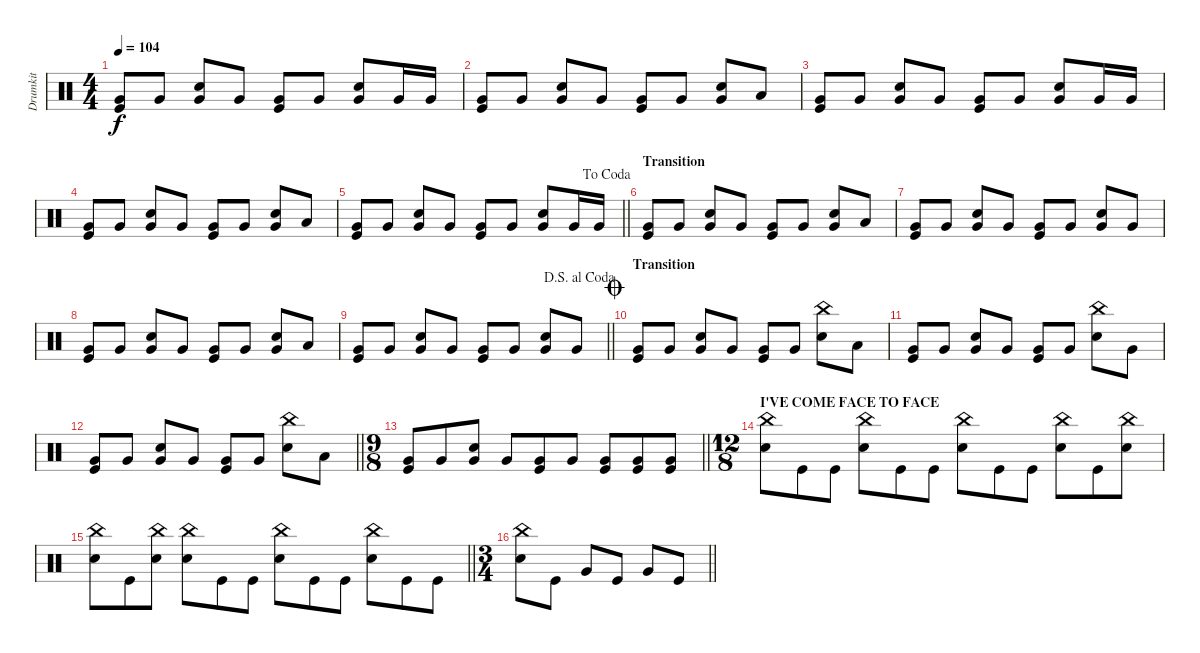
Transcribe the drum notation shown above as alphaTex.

\track ("Drumkit" "Drumkit") {instrument percussion}
\staff {score}
\articulation defaults
\ts (4 4)
\tempo 104
\clef neutral
\ks c
("Very Low Tom (hit)" "Kick (hit)").8{dy f} "Very Low Tom (hit)".8 ("Very Low Tom (hit)" "Snare (hit) 2").8 "Very Low Tom (hit)".8 ("Very Low Tom (hit)" "Kick (hit)").8 "Very Low Tom (hit)".8 ("Very Low Tom (hit)" "Snare (hit) 2").8 "Very Low Tom (hit)".16 "Very Low Tom (hit)".16 |
("Very Low Tom (hit)" "Kick (hit)").8 "Very Low Tom (hit)".8 ("Very Low Tom (hit)" "Snare (hit) 2").8 "Very Low Tom (hit)".8 ("Very Low Tom (hit)" "Kick (hit)").8 "Very Low Tom (hit)".8 ("Very Low Tom (hit)" "Snare (hit) 2").8 "Low Tom (hit)".8 |
("Very Low Tom (hit)" "Kick (hit)").8 "Very Low Tom (hit)".8 ("Very Low Tom (hit)" "Snare (hit) 2").8 "Very Low Tom (hit)".8 ("Very Low Tom (hit)" "Kick (hit)").8 "Very Low Tom (hit)".8 ("Very Low Tom (hit)" "Snare (hit) 2").8 "Very Low Tom (hit)".16 "Very Low Tom (hit)".16 |
("Very Low Tom (hit)" "Kick (hit)").8 "Very Low Tom (hit)".8 ("Very Low Tom (hit)" "Snare (hit) 2").8 "Very Low Tom (hit)".8 ("Very Low Tom (hit)" "Kick (hit)").8 "Very Low Tom (hit)".8 ("Very Low Tom (hit)" "Snare (hit) 2").8 "Low Tom (hit)".8 |
\jump dacoda
\barLineRight lightlight
("Very Low Tom (hit)" "Kick (hit)").8 "Very Low Tom (hit)".8 ("Very Low Tom (hit)" "Snare (hit) 2").8 "Very Low Tom (hit)".8 ("Very Low Tom (hit)" "Kick (hit)").8 "Very Low Tom (hit)".8 ("Very Low Tom (hit)" "Snare (hit) 2").8 "Very Low Tom (hit)".16 "Very Low Tom (hit)".16 |
\section ("" "Transition")
("Very Low Tom (hit)" "Kick (hit)").8 "Very Low Tom (hit)".8 ("Very Low Tom (hit)" "Snare (hit) 2").8 "Very Low Tom (hit)".8 ("Very Low Tom (hit)" "Kick (hit)").8 "Very Low Tom (hit)".8 ("Very Low Tom (hit)" "Snare (hit) 2").8 "Low Tom (hit)".8 |
("Very Low Tom (hit)" "Kick (hit)").8 "Very Low Tom (hit)".8 ("Very Low Tom (hit)" "Snare (hit) 2").8 "Very Low Tom (hit)".8 ("Very Low Tom (hit)" "Kick (hit)").8 "Very Low Tom (hit)".8 ("Very Low Tom (hit)" "Snare (hit) 2").8 "Very Low Tom (hit)".8 |
("Very Low Tom (hit)" "Kick (hit)").8 "Very Low Tom (hit)".8 ("Very Low Tom (hit)" "Snare (hit) 2").8 "Very Low Tom (hit)".8 ("Very Low Tom (hit)" "Kick (hit)").8 "Very Low Tom (hit)".8 ("Very Low Tom (hit)" "Snare (hit) 2").8 "Low Tom (hit)".8 |
\jump dalsegnoalcoda
\barLineRight lightlight
("Very Low Tom (hit)" "Kick (hit)").8 "Very Low Tom (hit)".8 ("Very Low Tom (hit)" "Snare (hit) 2").8 "Very Low Tom (hit)".8 ("Very Low Tom (hit)" "Kick (hit)").8 "Very Low Tom (hit)".8 ("Very Low Tom (hit)" "Snare (hit) 2").8 "Very Low Tom (hit)".8 |
\section ("" "Transition")
\jump coda
("Very Low Tom (hit)" "Kick (hit)").8 "Very Low Tom (hit)".8 ("Very Low Tom (hit)" "Snare (hit) 2").8 "Very Low Tom (hit)".8 ("Very Low Tom (hit)" "Kick (hit)").8 "Very Low Tom (hit)".8 ("Snare (hit) 2" "China (hit)").8 "Low Tom (hit)".8 |
("Very Low Tom (hit)" "Kick (hit)").8 "Very Low Tom (hit)".8 ("Very Low Tom (hit)" "Snare (hit) 2").8 "Very Low Tom (hit)".8 ("Very Low Tom (hit)" "Kick (hit)").8 "Very Low Tom (hit)".8 ("Snare (hit) 2" "China (hit)").8 "Very Low Tom (hit)".8 |
\barLineRight lightlight
("Very Low Tom (hit)" "Kick (hit)").8 "Very Low Tom (hit)".8 ("Very Low Tom (hit)" "Snare (hit) 2").8 "Very Low Tom (hit)".8 ("Very Low Tom (hit)" "Kick (hit)").8 "Very Low Tom (hit)".8 ("Snare (hit) 2" "China (hit)").8 "Low Tom (hit)".8 |
\ts (9 8)
\barLineRight lightlight
("Very Low Tom (hit)" "Kick (hit)").8 "Very Low Tom (hit)".8 ("Very Low Tom (hit)" "Snare (hit) 2").8 "Very Low Tom (hit)".8 ("Very Low Tom (hit)" "Kick (hit)").8 "Very Low Tom (hit)".8 ("Kick (hit)" "Very Low Tom (hit)").8 ("Kick (hit)" "Very Low Tom (hit)").8 ("Kick (hit)" "Very Low Tom (hit)").8 |
\ts (12 8)
\section ("" "I'VE COME FACE TO FACE")
("Snare (hit) 2" "China (hit)").8 "Kick (hit)".8 "Kick (hit)".8 ("Snare (hit) 2" "China (hit)").8 "Kick (hit)".8 "Kick (hit)".8 ("Snare (hit) 2" "China (hit)").8 "Kick (hit)".8 "Kick (hit)".8 ("Snare (hit) 2" "China (hit)").8 "Kick (hit)".8 ("Snare (hit) 2" "China (hit)").8 |
\barLineRight lightlight
("Snare (hit) 2" "China (hit)").8 "Kick (hit)".8 ("Snare (hit) 2" "China (hit)").8 ("Snare (hit) 2" "China (hit)").8 "Kick (hit)".8 "Kick (hit)".8 ("Snare (hit) 2" "China (hit)").8 "Kick (hit)".8 "Kick (hit)".8 ("Snare (hit) 2" "China (hit)").8 "Kick (hit)".8 "Kick (hit)".8 |
\ts (3 4)
\barLineRight lightlight
("Snare (hit) 2" "China (hit)").8 "Kick (hit)".8 "Very Low Tom (hit)".8 "Kick (hit)".8 "Very Low Tom (hit)".8 "Kick (hit)".8
